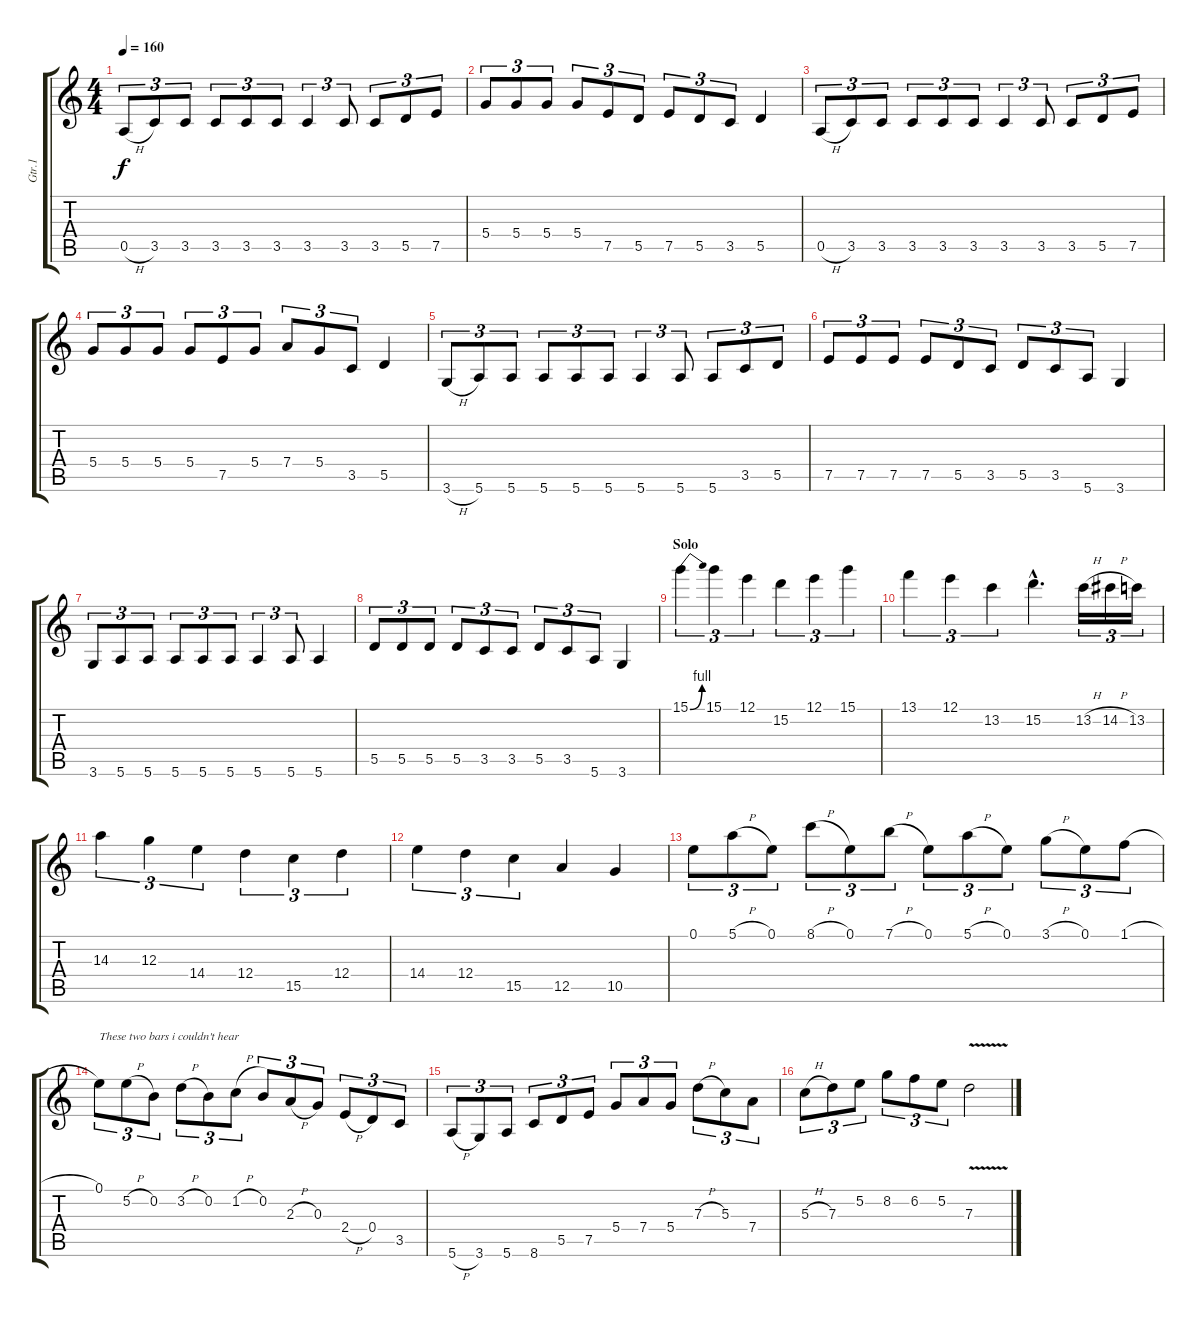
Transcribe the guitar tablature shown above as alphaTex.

\track ("Gtr.1" "Gtr.1") {instrument distortionguitar}
\staff {score tabs}
\tuning (E4 B3 G3 D3 A2 E2) {hide}
\ts (4 4)
\tempo 160
\clef g2
\ks c
0.5{h}.8{tu (3 2) dy f} 3.5.8{tu (3 2)} 3.5.8{tu (3 2)} 3.5.8{tu (3 2)} 3.5.8{tu (3 2)} 3.5.8{tu (3 2)} 3.5.4{tu (3 2)} 3.5.8{tu (3 2)} 3.5.8{tu (3 2)} 5.5.8{tu (3 2)} 7.5.8{tu (3 2)} |
5.4.8{tu (3 2)} 5.4.8{tu (3 2)} 5.4.8{tu (3 2)} 5.4.8{tu (3 2)} 7.5.8{tu (3 2)} 5.5.8{tu (3 2)} 7.5.8{tu (3 2)} 5.5.8{tu (3 2)} 3.5.8{tu (3 2)} 5.5.4 |
0.5{h}.8{tu (3 2)} 3.5.8{tu (3 2)} 3.5.8{tu (3 2)} 3.5.8{tu (3 2)} 3.5.8{tu (3 2)} 3.5.8{tu (3 2)} 3.5.4{tu (3 2)} 3.5.8{tu (3 2)} 3.5.8{tu (3 2)} 5.5.8{tu (3 2)} 7.5.8{tu (3 2)} |
5.4.8{tu (3 2)} 5.4.8{tu (3 2)} 5.4.8{tu (3 2)} 5.4.8{tu (3 2)} 7.5.8{tu (3 2)} 5.4.8{tu (3 2)} 7.4.8{tu (3 2)} 5.4.8{tu (3 2)} 3.5.8{tu (3 2)} 5.5.4 |
3.6{h}.8{tu (3 2)} 5.6.8{tu (3 2)} 5.6.8{tu (3 2)} 5.6.8{tu (3 2)} 5.6.8{tu (3 2)} 5.6.8{tu (3 2)} 5.6.4{tu (3 2)} 5.6.8{tu (3 2)} 5.6.8{tu (3 2)} 3.5.8{tu (3 2)} 5.5.8{tu (3 2)} |
7.5.8{tu (3 2)} 7.5.8{tu (3 2)} 7.5.8{tu (3 2)} 7.5.8{tu (3 2)} 5.5.8{tu (3 2)} 3.5.8{tu (3 2)} 5.5.8{tu (3 2)} 3.5.8{tu (3 2)} 5.6.8{tu (3 2)} 3.6.4 |
3.6.8{tu (3 2)} 5.6.8{tu (3 2)} 5.6.8{tu (3 2)} 5.6.8{tu (3 2)} 5.6.8{tu (3 2)} 5.6.8{tu (3 2)} 5.6.4{tu (3 2)} 5.6.8{tu (3 2)} 5.6.4 |
5.5.8{tu (3 2)} 5.5.8{tu (3 2)} 5.5.8{tu (3 2)} 5.5.8{tu (3 2)} 3.5.8{tu (3 2)} 3.5.8{tu (3 2)} 5.5.8{tu (3 2)} 3.5.8{tu (3 2)} 5.6.8{tu (3 2)} 3.6.4 |
\section ("" "Solo")
15.1{be (bend 0 0 60 4)}.4{tu (3 2)} 15.1.4{tu (3 2)} 12.1.4{tu (3 2)} 15.2.4{tu (3 2)} 12.1.4{tu (3 2)} 15.1.4{tu (3 2)} |
13.1.4{tu (3 2)} 12.1.4{tu (3 2)} 13.2.4{tu (3 2)} 15.2{hac}.4{d} 13.2{h}.16{tu (3 2)} 14.2{h}.16{tu (3 2)} 13.2.16{tu (3 2)} |
14.3.4{tu (3 2)} 12.3.4{tu (3 2)} 14.4.4{tu (3 2)} 12.4.4{tu (3 2)} 15.5.4{tu (3 2)} 12.4.4{tu (3 2)} |
14.4.4{tu (3 2)} 12.4.4{tu (3 2)} 15.5.4{tu (3 2)} 12.5.4 10.5.4 |
0.1.8{tu (3 2)} 5.1{h}.8{tu (3 2)} 0.1.8{tu (3 2)} 8.1{h}.8{tu (3 2)} 0.1.8{tu (3 2)} 7.1{h}.8{tu (3 2)} 0.1.8{tu (3 2)} 5.1{h}.8{tu (3 2)} 0.1.8{tu (3 2)} 3.1{h}.8{tu (3 2)} 0.1.8{tu (3 2)} 1.1{h}.8{tu (3 2)} |
0.1.8{tu (3 2) txt "These two bars i couldn't hear"} 5.2{h}.8{tu (3 2)} 0.2.8{tu (3 2)} 3.2{h}.8{tu (3 2)} 0.2.8{tu (3 2)} 1.2{h}.8{tu (3 2)} 0.2.8{tu (3 2)} 2.3{h}.8{tu (3 2)} 0.3.8{tu (3 2)} 2.4{h}.8{tu (3 2)} 0.4.8{tu (3 2)} 3.5.8{tu (3 2)} |
5.6{h}.8{tu (3 2)} 3.6.8{tu (3 2)} 5.6.8{tu (3 2)} 8.6.8{tu (3 2)} 5.5.8{tu (3 2)} 7.5.8{tu (3 2)} 5.4.8{tu (3 2)} 7.4.8{tu (3 2)} 5.4.8{tu (3 2)} 7.3{h}.8{tu (3 2)} 5.3.8{tu (3 2)} 7.4.8{tu (3 2)} |
5.3{h}.8{tu (3 2)} 7.3.8{tu (3 2)} 5.2.8{tu (3 2)} 8.2.8{tu (3 2)} 6.2.8{tu (3 2)} 5.2.8{tu (3 2)} 7.3{v}.2
